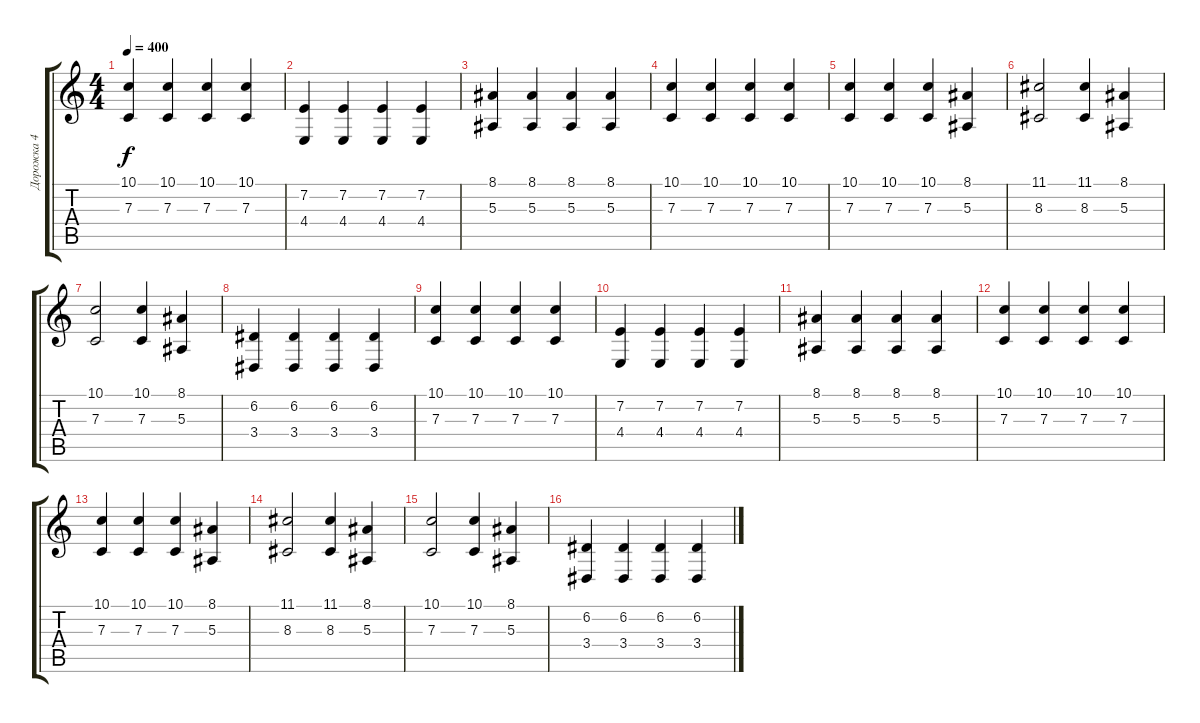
\track ("Дорожка 4" "Дорожка 4") {instrument tremolostrings}
\staff {score tabs}
\tuning (D4 A3 F3 C3 G2 D2) {hide}
\ts (4 4)
\tempo 400
\clef g2
\ks c
(10.1 7.3).4{dy f} (10.1 7.3).4 (10.1 7.3).4 (10.1 7.3).4 |
(7.2 4.4).4 (7.2 4.4).4 (7.2 4.4).4 (7.2 4.4).4 |
(8.1 5.3).4 (8.1 5.3).4 (8.1 5.3).4 (8.1 5.3).4 |
(10.1 7.3).4 (10.1 7.3).4 (10.1 7.3).4 (10.1 7.3).4 |
(10.1 7.3).4 (10.1 7.3).4 (10.1 7.3).4 (8.1 5.3).4 |
(11.1 8.3).2 (11.1 8.3).4 (8.1 5.3).4 |
(10.1 7.3).2 (10.1 7.3).4 (8.1 5.3).4 |
(6.2 3.4).4 (6.2 3.4).4 (6.2 3.4).4 (6.2 3.4).4 |
(10.1 7.3).4 (10.1 7.3).4 (10.1 7.3).4 (10.1 7.3).4 |
(7.2 4.4).4 (7.2 4.4).4 (7.2 4.4).4 (7.2 4.4).4 |
(8.1 5.3).4 (8.1 5.3).4 (8.1 5.3).4 (8.1 5.3).4 |
(10.1 7.3).4 (10.1 7.3).4 (10.1 7.3).4 (10.1 7.3).4 |
(10.1 7.3).4 (10.1 7.3).4 (10.1 7.3).4 (8.1 5.3).4 |
(11.1 8.3).2 (11.1 8.3).4 (8.1 5.3).4 |
(10.1 7.3).2 (10.1 7.3).4 (8.1 5.3).4 |
(6.2 3.4).4 (6.2 3.4).4 (6.2 3.4).4 (6.2 3.4).4
